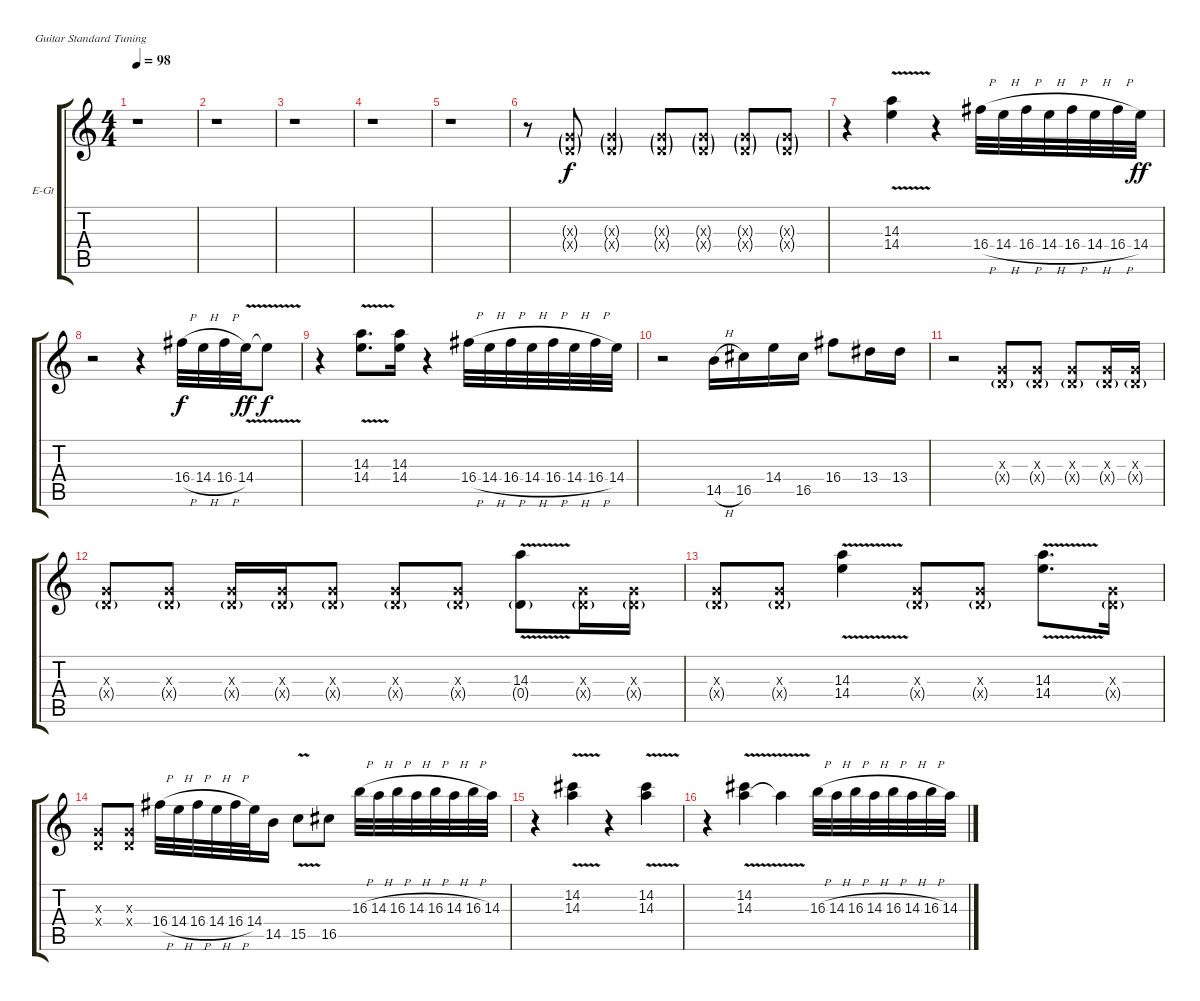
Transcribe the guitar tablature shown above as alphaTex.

\bracketExtendMode groupsimilarinstruments
\firstSystemTrackNameOrientation horizontal
\otherSystemsTrackNameOrientation horizontal
\track ("Jimi Solo Guitar" "E-Gt") {instrument distortionguitar}
\staff {score tabs}
\tuning (E4 B3 G3 D3 A2 E2)
\ts (4 4)
\tempo 98
\clef g2
\ks c
r.1{dy f} |
r.1 |
r.1 |
r.1 |
r.1 |
r.8 (0.3{g x} 0.4{g x}).8 (0.3{g x} 0.4{g x}).4 (0.3{g x} 0.4{g x}).8 (0.3{g x} 0.4{g x}).8 (0.3{g x} 0.4{g x}).8 (0.3{g x} 0.4{g x}).8 |
r.4 (14.3{v} 14.4{v}).4 r.4 16.4{h}.32 14.4{h}.32 16.4{h}.32 14.4{h}.32 16.4{h}.32 14.4{h}.32 16.4{h}.32 14.4.32{dy ff} |
r.2 r.4 16.4{h}.32{dy f} 14.4{h}.32 16.4{h}.32 14.4{v}.32{dy ff} 14.4{v t}.8{dy f} |
r.4 (14.3{v} 14.4{v}).8{d} (14.3 14.4).16 r.4 16.4{h}.32 14.4{h}.32 16.4{h}.32 14.4{h}.32 16.4{h}.32 14.4{h}.32 16.4{h}.32 14.4.32 |
r.2 14.5{h}.16 16.5.16 14.4.16 16.5.16 16.4.8 13.4.16 13.4.16 |
r.2 (0.3{x} 0.4{g x}).8 (0.3{x} 0.4{g x}).8 (0.3{x} 0.4{g x}).8 (0.3{x} 0.4{g x}).16 (0.3{x} 0.4{g x}).16 |
(0.3{x} 0.4{g x}).8 (0.3{x} 0.4{g x}).8 (0.3{x} 0.4{g x}).16 (0.3{x} 0.4{g x}).16 (0.3{x} 0.4{g x}).8 (0.3{x} 0.4{g x}).8 (0.3{x} 0.4{g x}).8 (14.3{v} 0.4{v g}).8 (0.3{x} 0.4{g x}).16 (0.3{x} 0.4{g x}).16 |
(0.3{x} 0.4{g x}).8 (0.3{x} 0.4{g x}).8 (14.3{v} 14.4{v}).4 (0.3{x} 0.4{g x}).8 (0.3{x} 0.4{g x}).8 (14.3{v} 14.4{v}).8{d} (0.3{x} 0.4{g x}).16 |
(0.3{x} 0.4{x}).8 (0.3{x} 0.4{x}).8 16.4{h}.32 14.4{h}.32 16.4{h}.32 14.4{h}.32 16.4{h}.32 14.4.32 14.5.16 15.5{v}.8 16.5.8 16.3{h}.32 14.3{h}.32 16.3{h}.32 14.3{h}.32 16.3{h}.32 14.3{h}.32 16.3{h}.32 14.3.32 |
r.4 (14.2{v} 14.3{v}).4 r.4 (14.2{v} 14.3{v}).4 |
r.4 (14.2{v} 14.3{v}).4 14.3{v t}.4 16.3{h}.32 14.3{h}.32 16.3{h}.32 14.3{h}.32 16.3{h}.32 14.3{h}.32 16.3{h}.32 14.3.32
